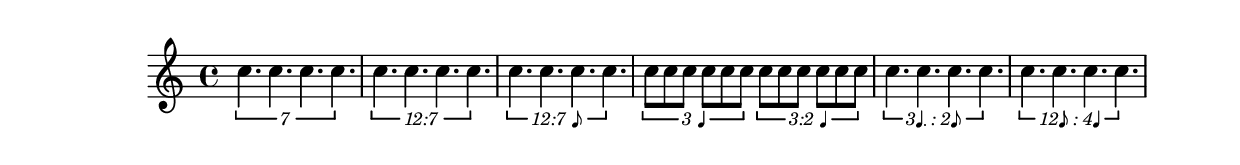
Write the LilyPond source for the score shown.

%% DO NOT EDIT this file manually; it is automatically
%% generated from LSR http://lsr.dsi.unimi.it
%% Make any changes in LSR itself, or in Documentation/snippets/new/ ,
%% and then run scripts/auxiliar/makelsr.py
%%
%% This file is in the public domain.
\version "2.14.2"

\header {
  lsrtags = "rhythms"

%% Translation of GIT committish: b482c3e5b56c3841a88d957e0ca12964bd3e64fa
  texidoces = "
LilyPond también proporciona funciones de formato para imprimir
números de grupo especial diferentes a la propia fracción, así
como para añadir una figura al número o a la fracción de la
agrupación.

"

  doctitlees = "Números de agrupación especial distintos a los predeterminados"


%% Translation of GIT committish: 0a868be38a775ecb1ef935b079000cebbc64de40
texidocde = "
LilyPond stellt auch Formatierungsfunktionen zur Verfügung, mit denen
N-tolennummern gesetzt werden können, die sich von dem eigentlichen Bruch
unterscheiden.  Auch ein Notenwert kann zu Nenner oder Zähler des Bruchs
hinzugefügt werden.
"
  doctitlede = "Nicht-standard-N-tolennummern"


%% Translation of GIT committish: 015b8e65e5e9a74cea1618b597402b5b74f89b89
  texidocfr = "
LilyPond sait aussi gérer des nolets dont le chiffrage imprimé ne
correspond pas exactement à la fraction de mesure à laquelle ils se
réfèrent, tout comme ceux auxquels une valeur de note vient en complément
au chiffre.
"
  doctitlefr = "Nolets au chiffrage inhabituel"

  texidoc = "
LilyPond also provides formatting functions to print tuplet numbers
different than the actual fraction, as well as to append a note value
to the tuplet number or tuplet fraction.

"
  doctitle = "Non-default tuplet numbers"
} % begin verbatim

\relative c'' {
  \once \override TupletNumber #'text =
    #(tuplet-number::non-default-tuplet-denominator-text 7)
  \times 2/3  { c4. c4. c4. c4. }
  \once \override TupletNumber #'text =
    #(tuplet-number::non-default-tuplet-fraction-text 12 7)
  \times 2/3  { c4. c4. c4. c4. }
  \once \override TupletNumber #'text =
    #(tuplet-number::append-note-wrapper
      (tuplet-number::non-default-tuplet-fraction-text 12 7) "8")
  \times 2/3  { c4. c4. c4. c4. }

  \once \override TupletNumber #'text =
    #(tuplet-number::append-note-wrapper
      tuplet-number::calc-denominator-text "4")
  \times 2/3  { c8 c8 c8 c8 c8 c8 }
  \once \override TupletNumber #'text =
    #(tuplet-number::append-note-wrapper
      tuplet-number::calc-fraction-text "4")
  \times 2/3  { c8 c8 c8 c8 c8 c8 }

  \once \override TupletNumber #'text =
    #(tuplet-number::fraction-with-notes "4." "8")
  \times 2/3  { c4. c4. c4. c4. }
  \once \override TupletNumber #'text =
    #(tuplet-number::non-default-fraction-with-notes 12 "8" 4 "4")
  \times 2/3  { c4. c4. c4. c4. }
}
